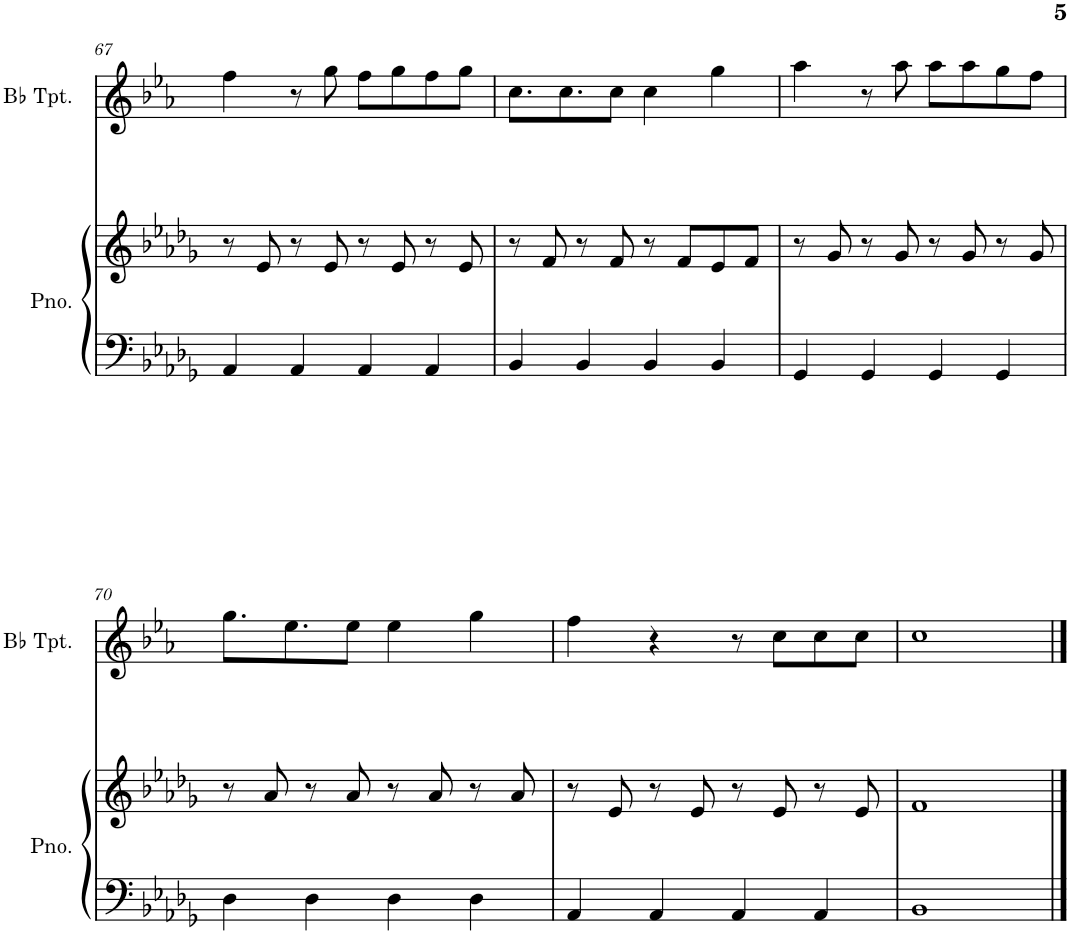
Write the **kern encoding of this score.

**kern	**kern	**kern
*part2	*part2	*part1
*staff3	*staff2	*staff1
*I"Piano	*	*I"Bb Trumpet
*I'Pno.	*	*I'Bb Tpt.
!!LO:PB:g=z
*clefF4	*clefG2	*clefG2
*	*	*Trd1c2
*k[b-e-a-d-g-]	*k[b-e-a-d-g-]	*k[b-e-a-]
*M4/4	*M4/4	*M4/4
=67	=67	=67
4AA-/	8r	4ff\
.	8e-/	.
4AA-/	8r	8r
.	8e-/	8gg\
4AA-/	8r	8ff\L
.	8e-/	8gg\
4AA-/	8r	8ff\
.	8e-/	8gg\J
=68	=68	=68
4BB-/	8r	8.cc\L
.	8f/	.
.	.	8.cc\
4BB-/	8r	.
.	8f/	8cc\J
4BB-/	8r	4cc\
.	8f/L	.
4BB-/	8e-/	4gg\
.	8f/J	.
=69	=69	=69
4GG-/	8r	4aa-\
.	8g-/	.
4GG-/	8r	8r
.	8g-/	8aa-\
4GG-/	8r	8aa-\L
.	8g-/	8aa-\
4GG-/	8r	8gg\
.	8g-/	8ff\J
!!LO:LB:g=z
=70	=70	=70
4D-\	8r	8.gg\L
.	8a-/	.
.	.	8.ee-\
4D-\	8r	.
.	8a-/	8ee-\J
4D-\	8r	4ee-\
.	8a-/	.
4D-\	8r	4gg\
.	8a-/	.
=71	=71	=71
4AA-/	8r	4ff\
.	8e-/	.
4AA-/	8r	4r
.	8e-/	.
4AA-/	8r	8r
.	8e-/	8cc\L
4AA-/	8r	8cc\
.	8e-/	8cc\J
=72	=72	=72
1BB-	1f	1cc
==	==	==
*-	*-	*-
